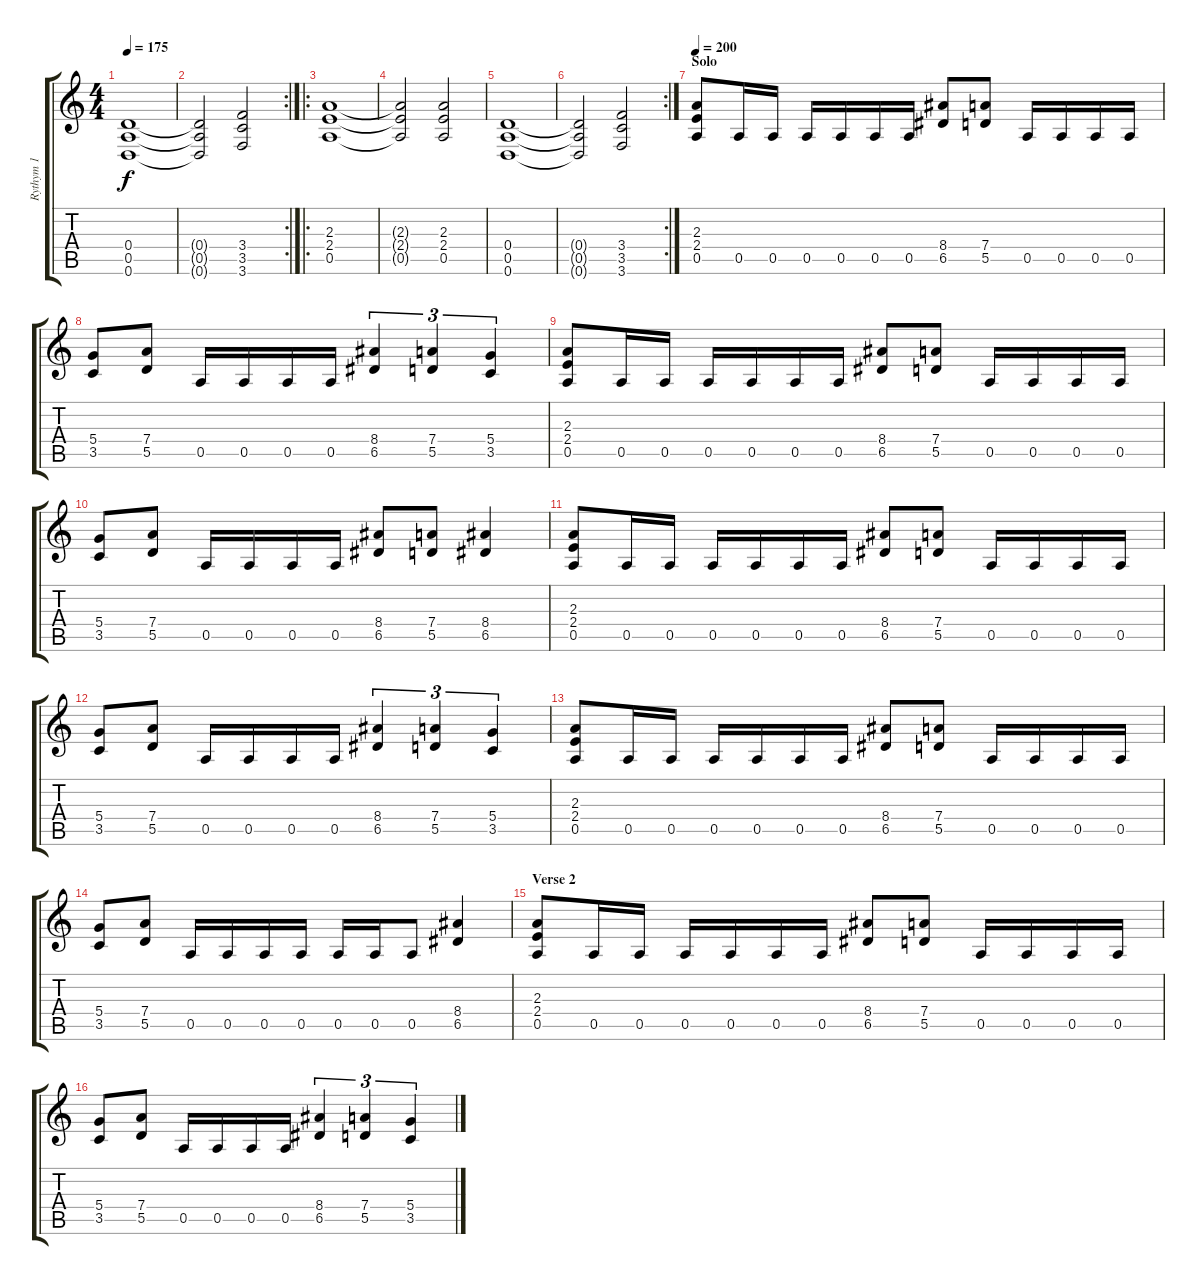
\track ("Rythym 1" "Rythym 1") {instrument distortionguitar}
\staff {score tabs}
\tuning (E4 B3 G3 D3 A2 D2) {hide}
\ts (4 4)
\tempo 175
\clef g2
\ks c
(0.4 0.5 0.6).1{dy f} |
\rc 2
(0.4{t} 0.5{t} 0.6{t}).2 (3.4 3.5 3.6).2 |
\ro
(2.3 2.4 0.5).1 |
(2.3{t} 2.4{t} 0.5{t}).2 (2.3 2.4 0.5).2 |
(0.4 0.5 0.6).1 |
\rc 2
(0.4{t} 0.5{t} 0.6{t}).2 (3.4 3.5 3.6).2 |
\section ("" "Solo")
\tempo 200
(2.3 2.4 0.5).8 0.5.16 0.5.16 0.5.16 0.5.16 0.5.16 0.5.16 (8.4 6.5).8 (7.4 5.5).8 0.5.16 0.5.16 0.5.16 0.5.16 |
(5.4 3.5).8 (7.4 5.5).8 0.5.16 0.5.16 0.5.16 0.5.16 (8.4 6.5).4{tu (3 2)} (7.4 5.5).4{tu (3 2)} (5.4 3.5).4{tu (3 2)} |
(2.3 2.4 0.5).8 0.5.16 0.5.16 0.5.16 0.5.16 0.5.16 0.5.16 (8.4 6.5).8 (7.4 5.5).8 0.5.16 0.5.16 0.5.16 0.5.16 |
(5.4 3.5).8 (7.4 5.5).8 0.5.16 0.5.16 0.5.16 0.5.16 (8.4 6.5).8 (7.4 5.5).8 (8.4 6.5).4 |
(2.3 2.4 0.5).8 0.5.16 0.5.16 0.5.16 0.5.16 0.5.16 0.5.16 (8.4 6.5).8 (7.4 5.5).8 0.5.16 0.5.16 0.5.16 0.5.16 |
(5.4 3.5).8 (7.4 5.5).8 0.5.16 0.5.16 0.5.16 0.5.16 (8.4 6.5).4{tu (3 2)} (7.4 5.5).4{tu (3 2)} (5.4 3.5).4{tu (3 2)} |
(2.3 2.4 0.5).8 0.5.16 0.5.16 0.5.16 0.5.16 0.5.16 0.5.16 (8.4 6.5).8 (7.4 5.5).8 0.5.16 0.5.16 0.5.16 0.5.16 |
(5.4 3.5).8 (7.4 5.5).8 0.5.16 0.5.16 0.5.16 0.5.16 0.5.16 0.5.16 0.5.8 (8.4 6.5).4 |
\section ("" "Verse 2")
(2.3 2.4 0.5).8 0.5.16 0.5.16 0.5.16 0.5.16 0.5.16 0.5.16 (8.4 6.5).8 (7.4 5.5).8 0.5.16 0.5.16 0.5.16 0.5.16 |
(5.4 3.5).8 (7.4 5.5).8 0.5.16 0.5.16 0.5.16 0.5.16 (8.4 6.5).4{tu (3 2)} (7.4 5.5).4{tu (3 2)} (5.4 3.5).4{tu (3 2)}
